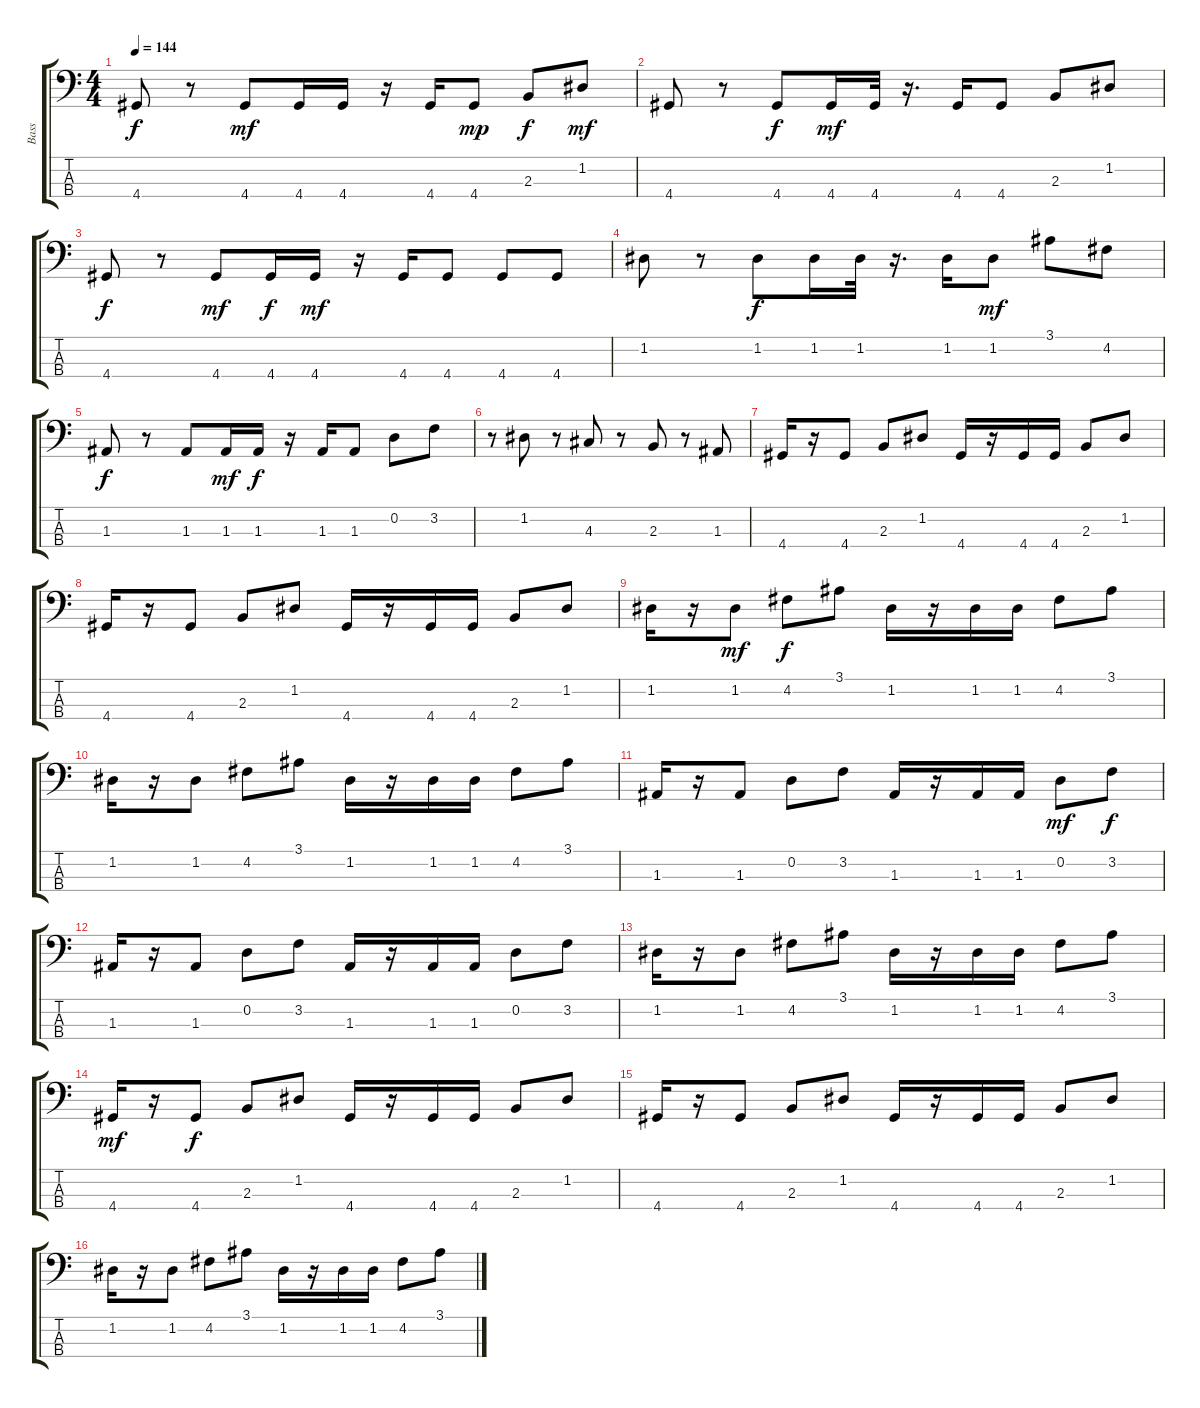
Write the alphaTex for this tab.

\track ("Bass" "Bass") {instrument fretlessbass}
\staff {score tabs}
\tuning (G2 D2 A1 E1) {hide}
\ts (4 4)
\tempo 144
\clef f4
\ks c
4.4.8{dy f} r.8 4.4.8{dy mf} 4.4.16 4.4.16 r.16 4.4.16 4.4.8{dy mp} 2.3.8{dy f} 1.2.8{dy mf} |
4.4.8 r.8 4.4.8{dy f} 4.4.16{dy mf} 4.4.32 r.16{d} 4.4.16 4.4.8 2.3.8 1.2.8 |
4.4.8{dy f} r.8 4.4.8{dy mf} 4.4.16{dy f} 4.4.16{dy mf} r.16 4.4.16 4.4.8 4.4.8 4.4.8 |
1.2.8 r.8 1.2.8{dy f} 1.2.16 1.2.32 r.16{d} 1.2.16 1.2.8{dy mf} 3.1.8 4.2.8 |
1.3.8{dy f} r.8 1.3.8 1.3.16{dy mf} 1.3.16{dy f} r.16 1.3.16 1.3.8 0.2.8 3.2.8 |
r.8 1.2.8 r.8 4.3.8 r.8 2.3.8 r.8 1.3.8 |
4.4.16 r.16 4.4.8 2.3.8 1.2.8 4.4.16 r.16 4.4.16 4.4.16 2.3.8 1.2.8 |
4.4.16 r.16 4.4.8 2.3.8 1.2.8 4.4.16 r.16 4.4.16 4.4.16 2.3.8 1.2.8 |
1.2.16 r.16 1.2.8{dy mf} 4.2.8{dy f} 3.1.8 1.2.16 r.16 1.2.16 1.2.16 4.2.8 3.1.8 |
1.2.16 r.16 1.2.8 4.2.8 3.1.8 1.2.16 r.16 1.2.16 1.2.16 4.2.8 3.1.8 |
1.3.16 r.16 1.3.8 0.2.8 3.2.8 1.3.16 r.16 1.3.16 1.3.16 0.2.8{dy mf} 3.2.8{dy f} |
1.3.16 r.16 1.3.8 0.2.8 3.2.8 1.3.16 r.16 1.3.16 1.3.16 0.2.8 3.2.8 |
1.2.16 r.16 1.2.8 4.2.8 3.1.8 1.2.16 r.16 1.2.16 1.2.16 4.2.8 3.1.8 |
4.4.16{dy mf} r.16 4.4.8{dy f} 2.3.8 1.2.8 4.4.16 r.16 4.4.16 4.4.16 2.3.8 1.2.8 |
4.4.16 r.16 4.4.8 2.3.8 1.2.8 4.4.16 r.16 4.4.16 4.4.16 2.3.8 1.2.8 |
1.2.16 r.16 1.2.8 4.2.8 3.1.8 1.2.16 r.16 1.2.16 1.2.16 4.2.8 3.1.8
